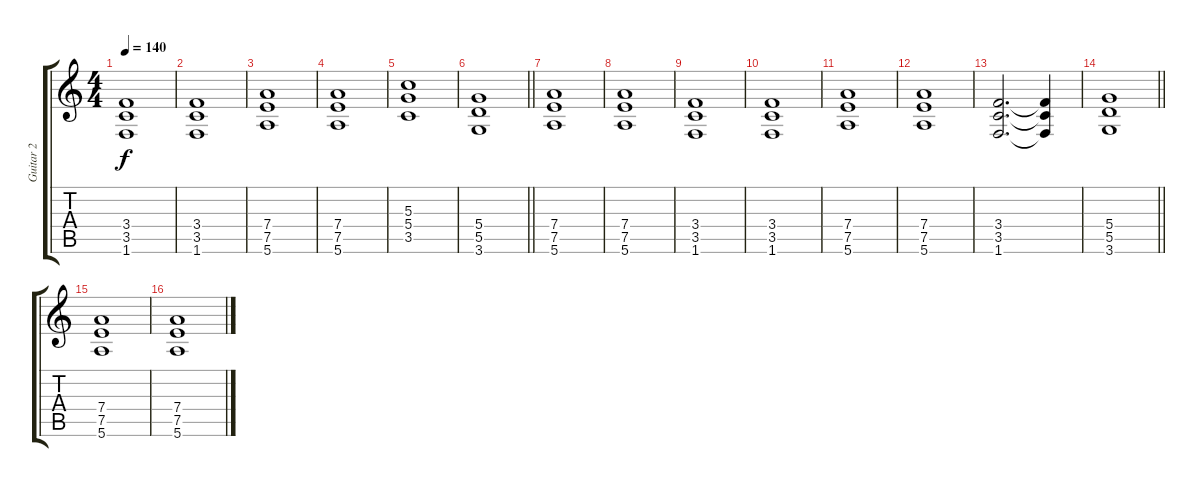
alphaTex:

\track ("Guitar 2" "Guitar 2") {instrument distortionguitar}
\staff {score tabs}
\tuning (E4 B3 G3 D3 A2 E2) {hide}
\ts (4 4)
\tempo 140
\clef g2
\ks c
(3.4 3.5 1.6).1{dy f} |
(3.4 3.5 1.6).1 |
(7.4 7.5 5.6).1 |
(7.4 7.5 5.6).1 |
(5.3 5.4 3.5).1 |
\barLineRight lightlight
(5.4 5.5 3.6).1 |
(7.4 7.5 5.6).1 |
(7.4 7.5 5.6).1 |
(3.4 3.5 1.6).1 |
(3.4 3.5 1.6).1 |
(7.4 7.5 5.6).1 |
(7.4 7.5 5.6).1 |
(3.4 3.5 1.6).2{d} (3.4{t} 3.5{t} 1.6{t}).4 |
\barLineRight lightlight
(5.4 5.5 3.6).1 |
(7.4 7.5 5.6).1 |
(7.4 7.5 5.6).1
